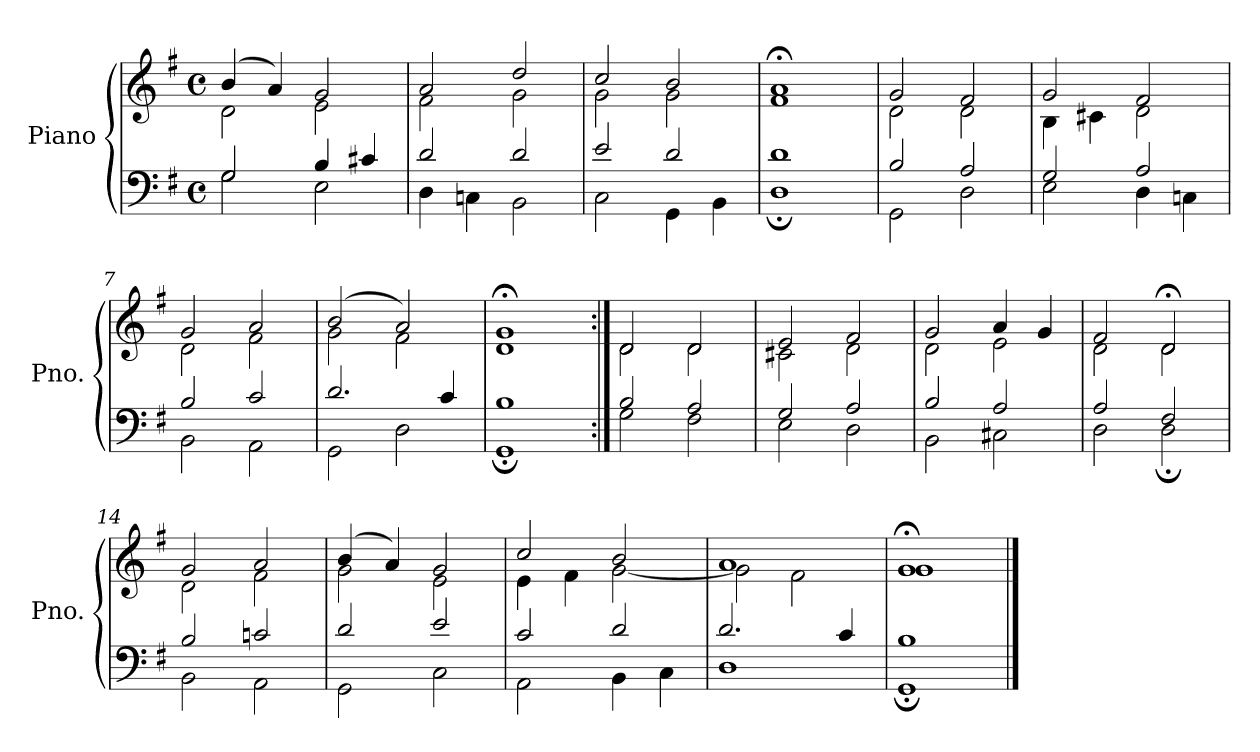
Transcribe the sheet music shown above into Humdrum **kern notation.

**kern	**kern
*part1	*part1
*staff2	*staff1
*I"Piano	*
*I'Pno.	*
*clefF4	*clefG2
*k[f#]	*k[f#]
*M4/4	*M4/4
*met(c)	*met(c)
=1	=1
*^	*^
2G/	2G\	(4b/	2d\
.	.	4a/)	.
4B/	2E\	2g/	2e\
4c#X/	.	.	.
=2	=2	=2	=2
2d/	4D\	2a/	2f#\
.	4Cn\	.	.
2d/	2BB\	2dd/	2g\
=3	=3	=3	=3
2e/	2C\	2cc/	2g\
2d/	4GG\	2b/	2g\
.	4BB\	.	.
=4	=4	=4	=4
1d	1D;	1a;<	1f#
=5	=5	=5	=5
2B/	2GG\	2g/	2d\
2A/	2D\	2f#/	2d\
=6	=6	=6	=6
2G/	2E\	2g/	4B\
.	.	.	4c#X\
2A/	4D\	2f#/	2d\
.	4Cn\	.	.
!!LO:LB:g=z	!!
=7	=7	=7	=7
2B/	2BB\	2g/	2d\
2c/	2AA\	2a/	2f#\
=8	=8	=8	=8
2.d/	2GG\	(2b/	2g\
.	2D\	2a/)	2f#\
4c/	.	.	.
=9	=9	=9	=9
1B	1GG;	1g;<	1d
=10:|!	=10:|!	=10:|!	=10:|!
2B/	2G\	2d/	2d\
2A/	2F#\	2d/	2d\
=11	=11	=11	=11
2G/	2E\	2e/	2c#X\
2A/	2D\	2f#/	2d\
=12	=12	=12	=12
2B/	2BB\	2g/	2d\
2A/	2C#X\	4a/	2e\
.	.	4g/	.
!!LO:LB:g=z	!!
=13	=13	=13	=13
2A/	2D\	2f#/	2d\
2F#/	2D;\	2d;</	2d\
=14	=14	=14	=14
2B/	2BB\	2g/	2d\
2cn/	2AA\	2a/	2f#\
=15	=15	=15	=15
2d/	2GG\	(4b/	2g\
.	.	4a/)	.
2e/	2C\	2g/	2e\
=16	=16	=16	=16
2c/	2AA\	2cc/	4e\
.	.	.	4f#\
2d/	4BB\	2b/	[2g\
.	4C\	.	.
=17	=17	=17	=17
2.d/	1D	1a	2g\]
.	.	.	2f#\
4c/	.	.	.
=18	=18	=18	=18
1B	1GG;	1g;<	1g
*v	*v	*	*
*	*v	*v
==	==
*-	*-
